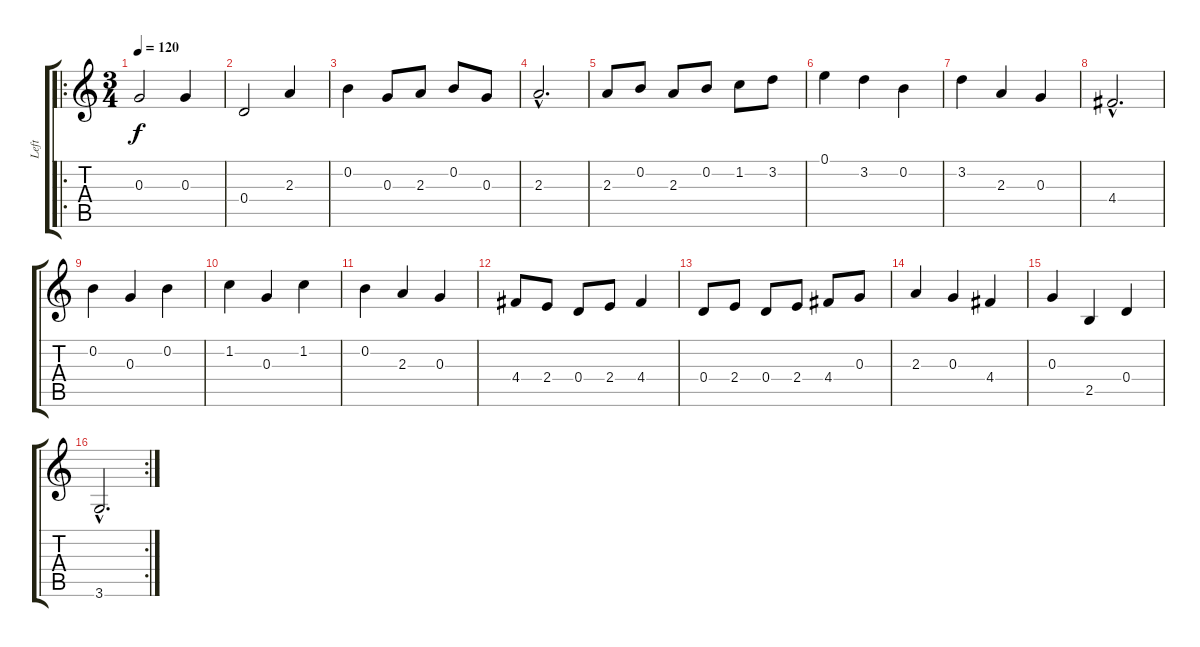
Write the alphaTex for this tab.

\track ("Left" "Left") {instrument distortionguitar}
\staff {score tabs}
\tuning (E4 B3 G3 D3 A2 E2) {hide}
\ro
\ts (3 4)
\tempo 120
\clef g2
\ks c
0.3.2{dy f} 0.3.4 |
0.4.2 2.3.4 |
0.2.4 0.3.8 2.3.8 0.2.8 0.3.8 |
2.3{hac}.2{d} |
2.3.8 0.2.8 2.3.8 0.2.8 1.2.8 3.2.8 |
0.1.4 3.2.4 0.2.4 |
3.2.4 2.3.4 0.3.4 |
4.4{hac}.2{d} |
0.2.4 0.3.4 0.2.4 |
1.2.4 0.3.4 1.2.4 |
0.2.4 2.3.4 0.3.4 |
4.4.8 2.4.8 0.4.8 2.4.8 4.4.4 |
0.4.8 2.4.8 0.4.8 2.4.8 4.4.8 0.3.8 |
2.3.4 0.3.4 4.4.4 |
0.3.4 2.5.4 0.4.4 |
\rc 2
3.6{hac}.2{d}
